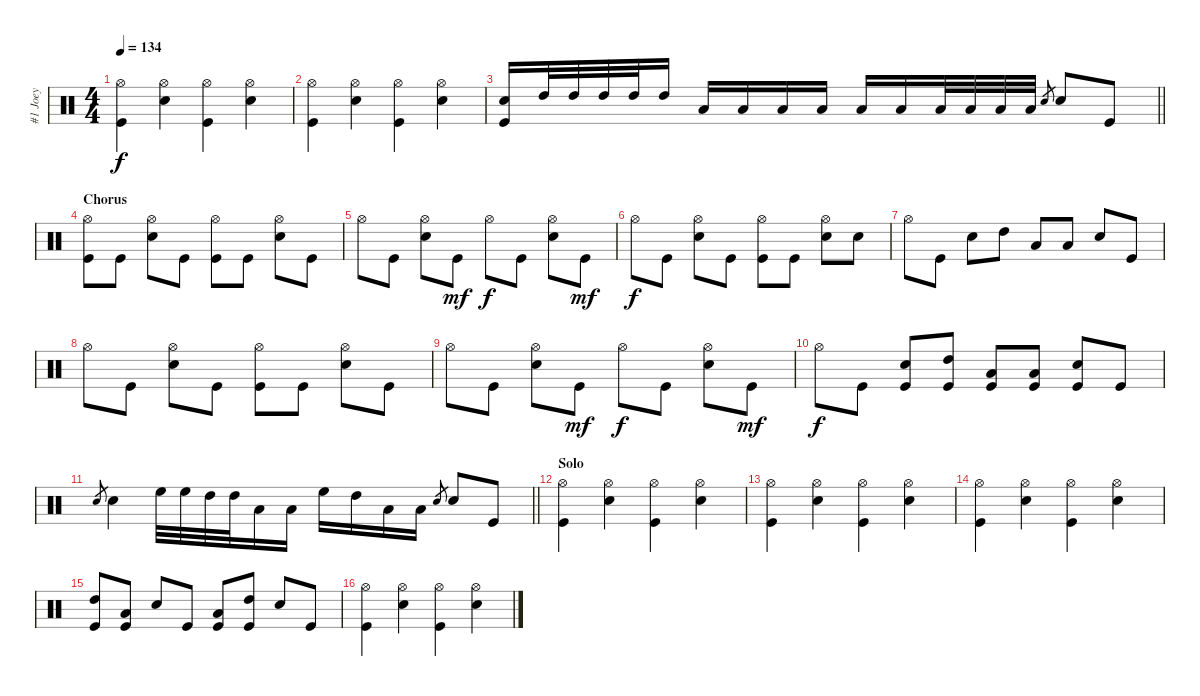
\track ("#1 Joey" "#1 Joey") {instrument percussion}
\staff {score}
\articulation defaults
\ts (4 4)
\tempo 134
\clef neutral
\ks c
("Hi-Hat (open)" "Kick (hit)").4{dy f} ("Hi-Hat (open)" "Electric Snare (hit)").4 ("Hi-Hat (open)" "Kick (hit)").4 ("Hi-Hat (open)" "Electric Snare (hit)").4 |
("Hi-Hat (open)" "Kick (hit)").4 ("Hi-Hat (open)" "Electric Snare (hit)").4 ("Hi-Hat (open)" "Kick (hit)").4 ("Hi-Hat (open)" "Electric Snare (hit)").4 |
\barLineRight lightlight
("Electric Snare (hit)" "Kick (hit)").16 "High Tom (hit)".32 "High Tom (hit)".32 "High Tom (hit)".32 "High Tom (hit)".32 "High Tom (hit)".16 "Low Tom (hit)".16 "Low Tom (hit)".16 "Low Tom (hit)".16 "Low Tom (hit)".16 "Low Floor Tom (hit)".16 "Low Floor Tom (hit)".16 "Low Floor Tom (hit)".32 "Low Floor Tom (hit)".32 "Low Floor Tom (hit)".32 "Low Floor Tom (hit)".32 "Electric Snare (hit)".8{gr} "Electric Snare (hit)".8 "Kick (hit)".8 |
\section ("" "Chorus")
("Hi-Hat (open)" "Kick (hit)").8 "Kick (hit)".8 ("Hi-Hat (open)" "Electric Snare (hit)").8 "Kick (hit)".8 ("Hi-Hat (open)" "Kick (hit)").8 "Kick (hit)".8 ("Hi-Hat (open)" "Electric Snare (hit)").8 "Kick (hit)".8 |
"Hi-Hat (open)".8 "Kick (hit)".8 ("Hi-Hat (open)" "Electric Snare (hit)").8 "Kick (hit)".8{dy mf} "Hi-Hat (open)".8{dy f} "Kick (hit)".8 ("Hi-Hat (open)" "Electric Snare (hit)").8 "Kick (hit)".8{dy mf} |
"Hi-Hat (open)".8{dy f} "Kick (hit)".8 ("Hi-Hat (open)" "Electric Snare (hit)").8 "Kick (hit)".8 ("Hi-Hat (open)" "Kick (hit)").8 "Kick (hit)".8 ("Hi-Hat (open)" "Electric Snare (hit)").8 "Electric Snare (hit)".8 |
"Hi-Hat (open)".8 "Kick (hit)".8 "Electric Snare (hit)".8 "High Tom (hit)".8 "Low Tom (hit)".8 "Low Floor Tom (hit)".8 "Electric Snare (hit)".8 "Kick (hit)".8 |
"Hi-Hat (open)".8 "Kick (hit)".8 ("Hi-Hat (open)" "Electric Snare (hit)").8 "Kick (hit)".8 ("Hi-Hat (open)" "Kick (hit)").8 "Kick (hit)".8 ("Hi-Hat (open)" "Electric Snare (hit)").8 "Kick (hit)".8 |
"Hi-Hat (open)".8 "Kick (hit)".8 ("Hi-Hat (open)" "Electric Snare (hit)").8 "Kick (hit)".8{dy mf} "Hi-Hat (open)".8{dy f} "Kick (hit)".8 ("Hi-Hat (open)" "Electric Snare (hit)").8 "Kick (hit)".8{dy mf} |
"Hi-Hat (open)".8{dy f} "Kick (hit)".8 ("Electric Snare (hit)" "Kick (hit)").8 ("High Tom (hit)" "Kick (hit)").8 ("Low Tom (hit)" "Kick (hit)").8 ("Low Floor Tom (hit)" "Kick (hit)").8 ("Electric Snare (hit)" "Kick (hit)").8 "Kick (hit)".8 |
\barLineRight lightlight "Electric Snare (hit)".8{gr} "Electric Snare (hit)".4 "High Floor Tom (hit)".32 "High Floor Tom (hit)".32 "High Tom (hit)".32 "High Tom (hit)".32 "Low Tom (hit)".16 "Low Floor Tom (hit)".16 "High Floor Tom (hit)".16 "High Tom (hit)".16 "Low Tom (hit)".16 "Low Floor Tom (hit)".16 "Electric Snare (hit)".8{gr} "Electric Snare (hit)".8 "Kick (hit)".8
|
\section ("" "Solo")
("Hi-Hat (open)" "Kick (hit)").4 ("Hi-Hat (open)" "Electric Snare (hit)").4 ("Hi-Hat (open)" "Kick (hit)").4 ("Hi-Hat (open)" "Electric Snare (hit)").4 |
("Hi-Hat (open)" "Kick (hit)").4 ("Hi-Hat (open)" "Electric Snare (hit)").4 ("Hi-Hat (open)" "Kick (hit)").4 ("Hi-Hat (open)" "Electric Snare (hit)").4 |
("Hi-Hat (open)" "Kick (hit)").4 ("Hi-Hat (open)" "Electric Snare (hit)").4 ("Hi-Hat (open)" "Kick (hit)").4 ("Hi-Hat (open)" "Electric Snare (hit)").4 |
("High Tom (hit)" "Kick (hit)").8 ("Low Tom (hit)" "Kick (hit)").8 "Electric Snare (hit)".8 "Kick (hit)".8 ("Low Tom (hit)" "Kick (hit)").8 ("High Tom (hit)" "Kick (hit)").8 "Electric Snare (hit)".8 "Kick (hit)".8 |
("Hi-Hat (open)" "Kick (hit)").4 ("Hi-Hat (open)" "Electric Snare (hit)").4 ("Hi-Hat (open)" "Kick (hit)").4 ("Hi-Hat (open)" "Electric Snare (hit)").4
